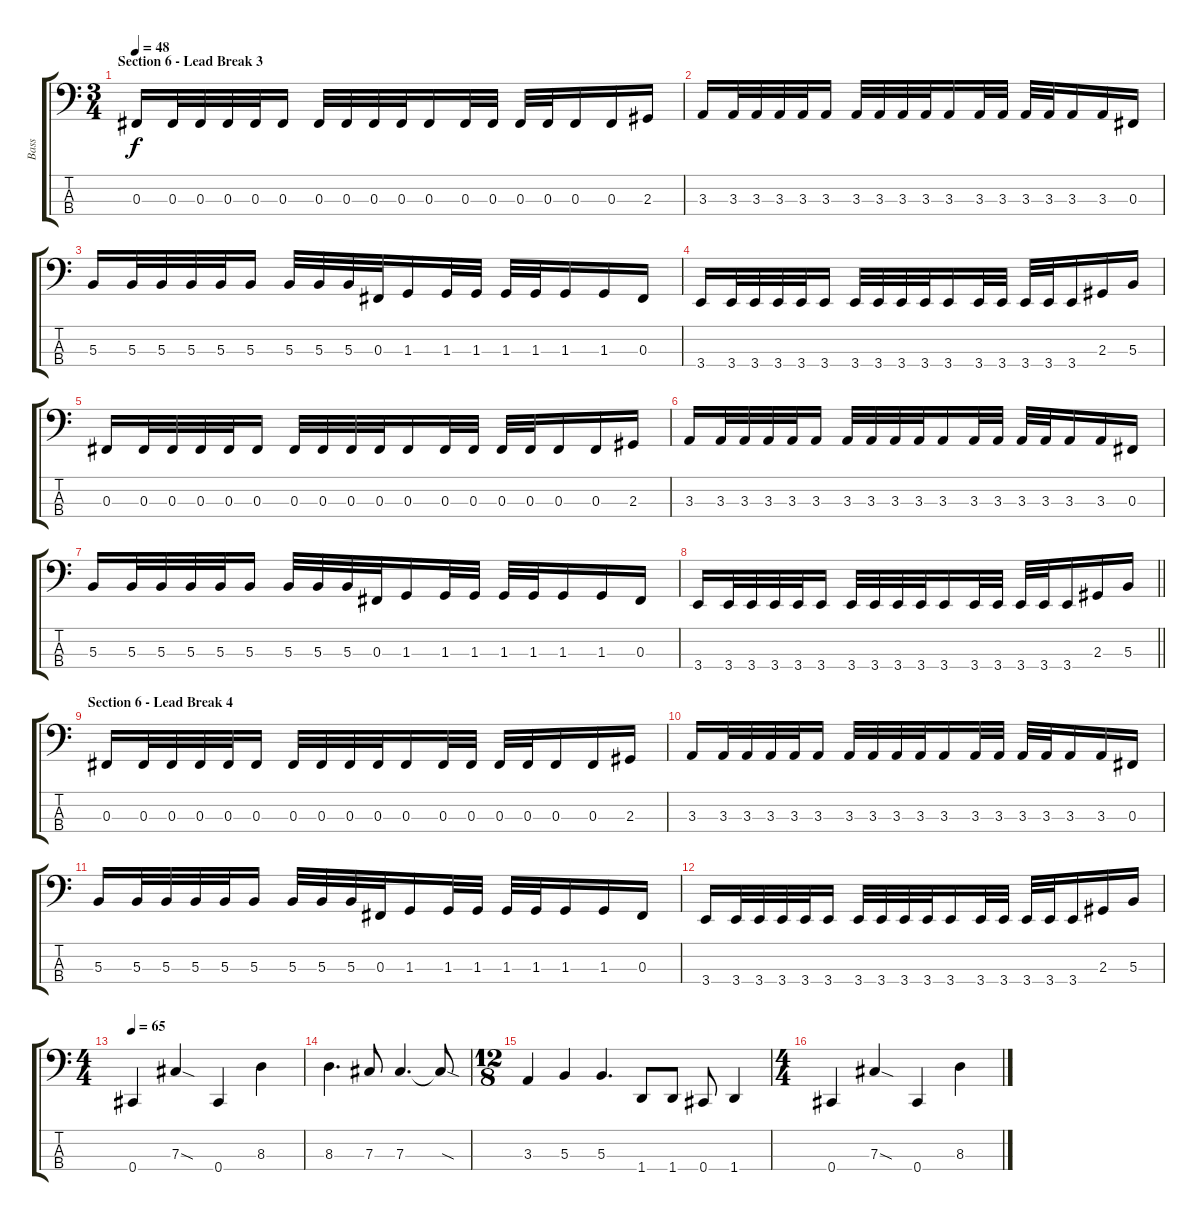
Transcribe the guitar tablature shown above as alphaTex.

\track ("Bass" "Bass") {instrument electricbasspick}
\staff {score tabs}
\tuning (E2 B1 Gb1 Db1) {hide}
\ts (3 4)
\section ("" "Section 6 - Lead Break 3")
\tempo 48
\clef f4
\ks c
0.3.16{dy f} 0.3.32 0.3.32 0.3.32 0.3.32 0.3.16 0.3.32 0.3.32 0.3.32 0.3.32 0.3.16 0.3.32 0.3.32 0.3.32 0.3.32 0.3.16 0.3.16 2.3.16 |
3.3.16 3.3.32 3.3.32 3.3.32 3.3.32 3.3.16 3.3.32 3.3.32 3.3.32 3.3.32 3.3.16 3.3.32 3.3.32 3.3.32 3.3.32 3.3.16 3.3.16 0.3.16 |
5.3.16 5.3.32 5.3.32 5.3.32 5.3.32 5.3.16 5.3.32 5.3.32 5.3.32 0.3.32 1.3.16 1.3.32 1.3.32 1.3.32 1.3.32 1.3.16 1.3.16 0.3.16 |
3.4.16 3.4.32 3.4.32 3.4.32 3.4.32 3.4.16 3.4.32 3.4.32 3.4.32 3.4.32 3.4.16 3.4.32 3.4.32 3.4.32 3.4.32 3.4.16 2.3.16 5.3.16 |
0.3.16 0.3.32 0.3.32 0.3.32 0.3.32 0.3.16 0.3.32 0.3.32 0.3.32 0.3.32 0.3.16 0.3.32 0.3.32 0.3.32 0.3.32 0.3.16 0.3.16 2.3.16 |
3.3.16 3.3.32 3.3.32 3.3.32 3.3.32 3.3.16 3.3.32 3.3.32 3.3.32 3.3.32 3.3.16 3.3.32 3.3.32 3.3.32 3.3.32 3.3.16 3.3.16 0.3.16 |
5.3.16 5.3.32 5.3.32 5.3.32 5.3.32 5.3.16 5.3.32 5.3.32 5.3.32 0.3.32 1.3.16 1.3.32 1.3.32 1.3.32 1.3.32 1.3.16 1.3.16 0.3.16 |
\barLineRight lightlight
3.4.16 3.4.32 3.4.32 3.4.32 3.4.32 3.4.16 3.4.32 3.4.32 3.4.32 3.4.32 3.4.16 3.4.32 3.4.32 3.4.32 3.4.32 3.4.16 2.3.16 5.3.16 |
\section ("" "Section 6 - Lead Break 4")
0.3.16 0.3.32 0.3.32 0.3.32 0.3.32 0.3.16 0.3.32 0.3.32 0.3.32 0.3.32 0.3.16 0.3.32 0.3.32 0.3.32 0.3.32 0.3.16 0.3.16 2.3.16 |
3.3.16 3.3.32 3.3.32 3.3.32 3.3.32 3.3.16 3.3.32 3.3.32 3.3.32 3.3.32 3.3.16 3.3.32 3.3.32 3.3.32 3.3.32 3.3.16 3.3.16 0.3.16 |
5.3.16 5.3.32 5.3.32 5.3.32 5.3.32 5.3.16 5.3.32 5.3.32 5.3.32 0.3.32 1.3.16 1.3.32 1.3.32 1.3.32 1.3.32 1.3.16 1.3.16 0.3.16 |
3.4.16 3.4.32 3.4.32 3.4.32 3.4.32 3.4.16 3.4.32 3.4.32 3.4.32 3.4.32 3.4.16 3.4.32 3.4.32 3.4.32 3.4.32 3.4.16 2.3.16 5.3.16 |
\ts (4 4)
\tempo 65
0.4.4 7.3{sod}.4 0.4.4 8.3.4 |
8.3.4{d} 7.3.8 7.3.4{d} 7.3{sod t}.8 |
\ts (12 8)
3.3.4 5.3.4 5.3.4{d} 1.4.8 1.4.8 0.4.8 1.4.4 |
\ts (4 4)
0.4.4 7.3{sod}.4 0.4.4 8.3.4
